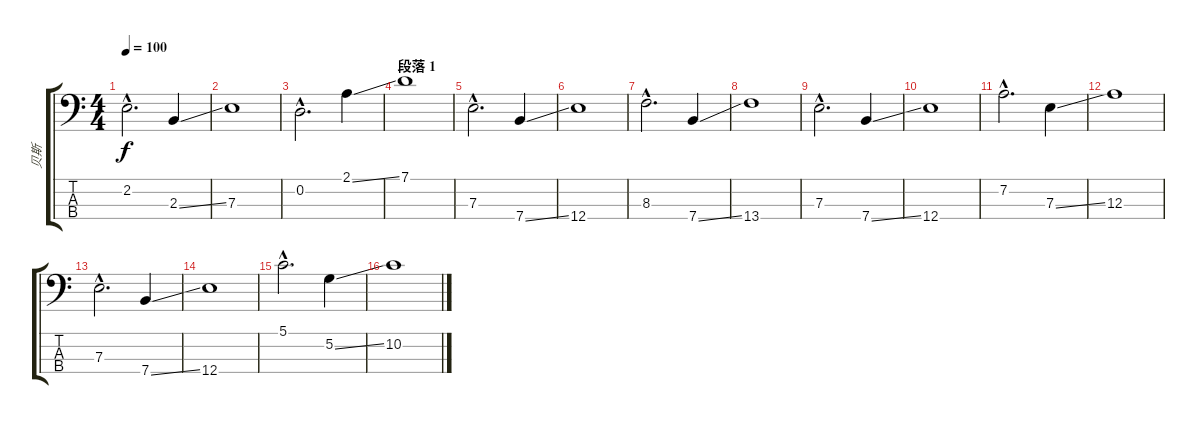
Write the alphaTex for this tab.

\track ("贝斯" "贝斯") {instrument electricbasspick}
\staff {score tabs}
\tuning (G2 D2 A1 E1) {hide}
\ts (4 4)
\tempo 100
\clef f4
\ks c
2.2{hac}.2{d dy f} 2.3{ss}.4 |
7.3.1 |
0.2{hac}.2{d} 2.1{ss}.4 |
\section ("" "段落 1")
7.1.1 |
7.3{hac}.2{d} 7.4{ss}.4 |
12.4.1 |
8.3{hac}.2{d} 7.4{ss}.4 |
13.4.1 |
7.3{hac}.2{d} 7.4{ss}.4 |
12.4.1 |
7.2{hac}.2{d} 7.3{ss}.4 |
12.3.1 |
7.3{hac}.2{d} 7.4{ss}.4 |
12.4.1 |
5.1{hac}.2{d} 5.2{ss}.4 |
10.2.1
